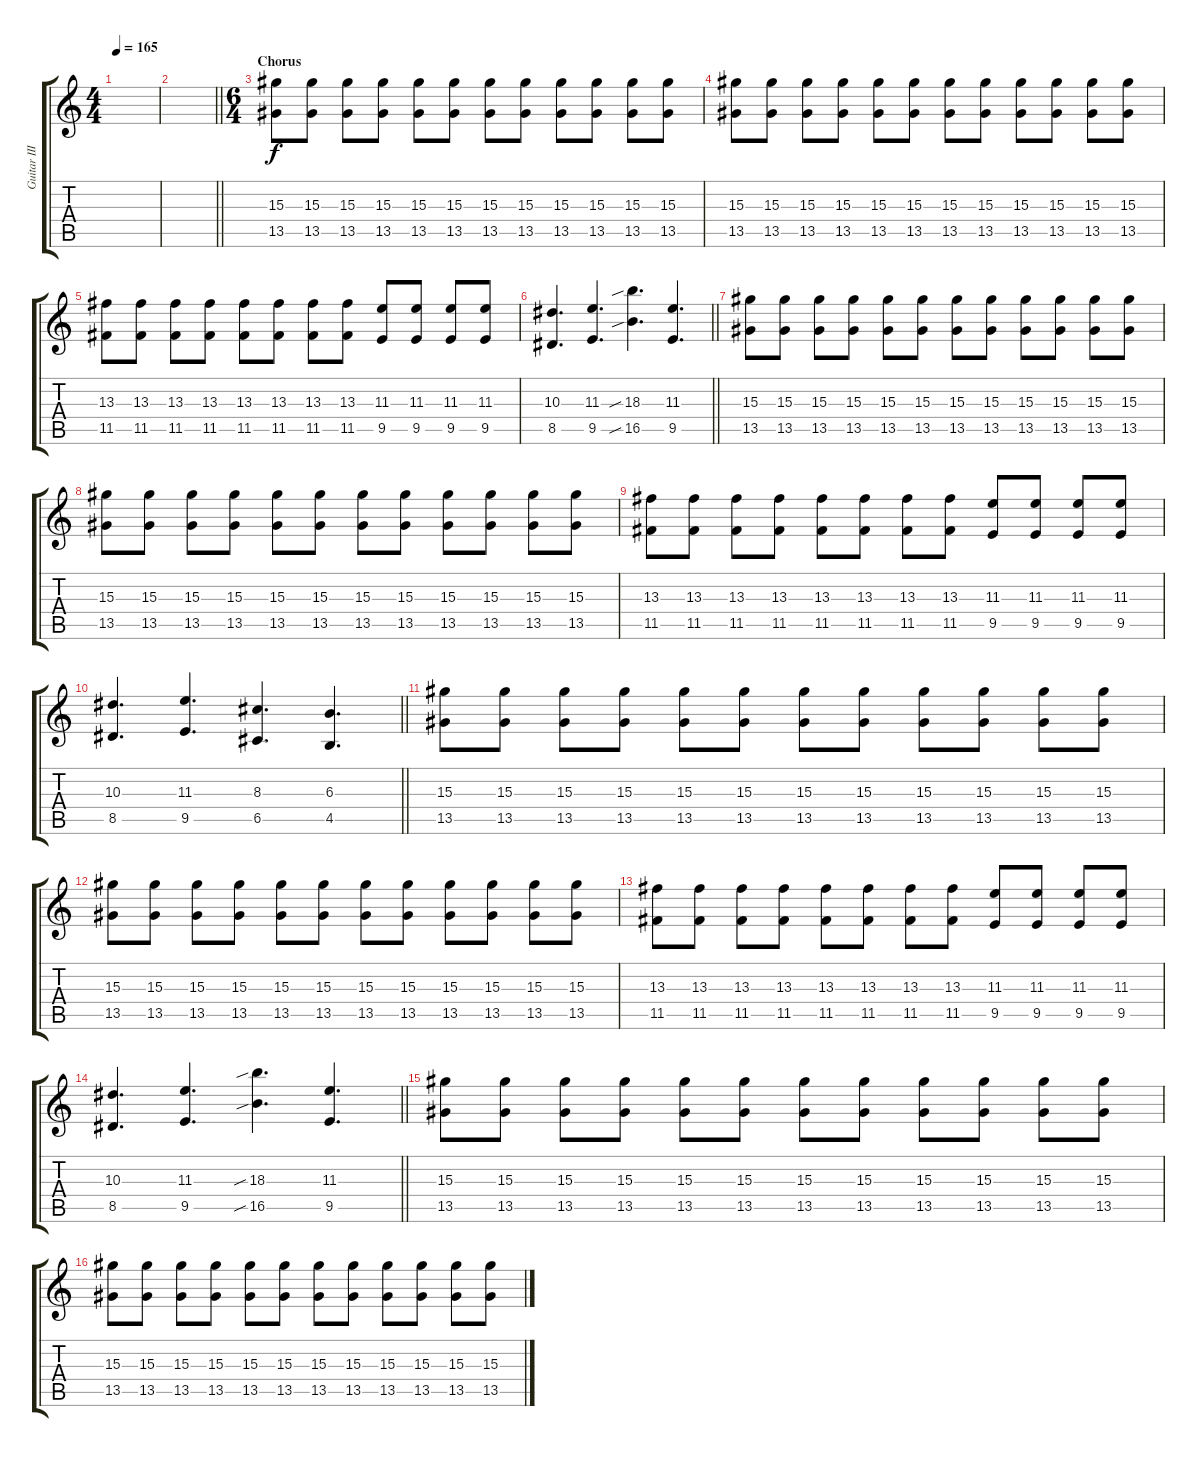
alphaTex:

\track ("Guitar IIII" "Guitar III") {instrument electricguitarjazz}
\staff {score tabs}
\tuning (D4 A3 F3 C3 G2 C2) {hide}
\ts (4 4)
\tempo 165
\clef g2
\ks c
|
\barLineRight lightlight
|
\ts (6 4)
\section ("" "Chorus")
(15.3 13.5).8{volume 12 instrument overdrivenguitar} (15.3 13.5).8 (15.3 13.5).8 (15.3 13.5).8 (15.3 13.5).8 (15.3 13.5).8 (15.3 13.5).8 (15.3 13.5).8 (15.3 13.5).8 (15.3 13.5).8 (15.3 13.5).8 (15.3 13.5).8 |
(15.3 13.5).8 (15.3 13.5).8 (15.3 13.5).8 (15.3 13.5).8 (15.3 13.5).8 (15.3 13.5).8 (15.3 13.5).8 (15.3 13.5).8 (15.3 13.5).8 (15.3 13.5).8 (15.3 13.5).8 (15.3 13.5).8 |
(13.3 11.5).8 (13.3 11.5).8 (13.3 11.5).8 (13.3 11.5).8 (13.3 11.5).8 (13.3 11.5).8 (13.3 11.5).8 (13.3 11.5).8 (11.3 9.5).8 (11.3 9.5).8 (11.3 9.5).8 (11.3 9.5).8 |
\barLineRight lightlight
(10.3 8.5).4{d} (11.3 9.5).4{d} (18.3{sib} 16.5{sib}).4{d} (11.3 9.5).4{d} |
\section ("" "")
(15.3 13.5).8{volume 12 instrument overdrivenguitar} (15.3 13.5).8 (15.3 13.5).8 (15.3 13.5).8 (15.3 13.5).8 (15.3 13.5).8 (15.3 13.5).8 (15.3 13.5).8 (15.3 13.5).8 (15.3 13.5).8 (15.3 13.5).8 (15.3 13.5).8 |
(15.3 13.5).8 (15.3 13.5).8 (15.3 13.5).8 (15.3 13.5).8 (15.3 13.5).8 (15.3 13.5).8 (15.3 13.5).8 (15.3 13.5).8 (15.3 13.5).8 (15.3 13.5).8 (15.3 13.5).8 (15.3 13.5).8 |
(13.3 11.5).8 (13.3 11.5).8 (13.3 11.5).8 (13.3 11.5).8 (13.3 11.5).8 (13.3 11.5).8 (13.3 11.5).8 (13.3 11.5).8 (11.3 9.5).8 (11.3 9.5).8 (11.3 9.5).8 (11.3 9.5).8 |
\barLineRight lightlight
(10.3 8.5).4{d} (11.3 9.5).4{d} (8.3 6.5).4{d} (6.3 4.5).4{d} |
\section ("" "")
(15.3 13.5).8{volume 12 instrument overdrivenguitar} (15.3 13.5).8 (15.3 13.5).8 (15.3 13.5).8 (15.3 13.5).8 (15.3 13.5).8 (15.3 13.5).8 (15.3 13.5).8 (15.3 13.5).8 (15.3 13.5).8 (15.3 13.5).8 (15.3 13.5).8 |
(15.3 13.5).8 (15.3 13.5).8 (15.3 13.5).8 (15.3 13.5).8 (15.3 13.5).8 (15.3 13.5).8 (15.3 13.5).8 (15.3 13.5).8 (15.3 13.5).8 (15.3 13.5).8 (15.3 13.5).8 (15.3 13.5).8 |
(13.3 11.5).8 (13.3 11.5).8 (13.3 11.5).8 (13.3 11.5).8 (13.3 11.5).8 (13.3 11.5).8 (13.3 11.5).8 (13.3 11.5).8 (11.3 9.5).8 (11.3 9.5).8 (11.3 9.5).8 (11.3 9.5).8 |
\barLineRight lightlight
(10.3 8.5).4{d} (11.3 9.5).4{d} (18.3{sib} 16.5{sib}).4{d} (11.3 9.5).4{d} |
\section ("" "")
(15.3 13.5).8{volume 12 instrument overdrivenguitar} (15.3 13.5).8 (15.3 13.5).8 (15.3 13.5).8 (15.3 13.5).8 (15.3 13.5).8 (15.3 13.5).8 (15.3 13.5).8 (15.3 13.5).8 (15.3 13.5).8 (15.3 13.5).8 (15.3 13.5).8 |
(15.3 13.5).8 (15.3 13.5).8 (15.3 13.5).8 (15.3 13.5).8 (15.3 13.5).8 (15.3 13.5).8 (15.3 13.5).8 (15.3 13.5).8 (15.3 13.5).8 (15.3 13.5).8 (15.3 13.5).8 (15.3 13.5).8
